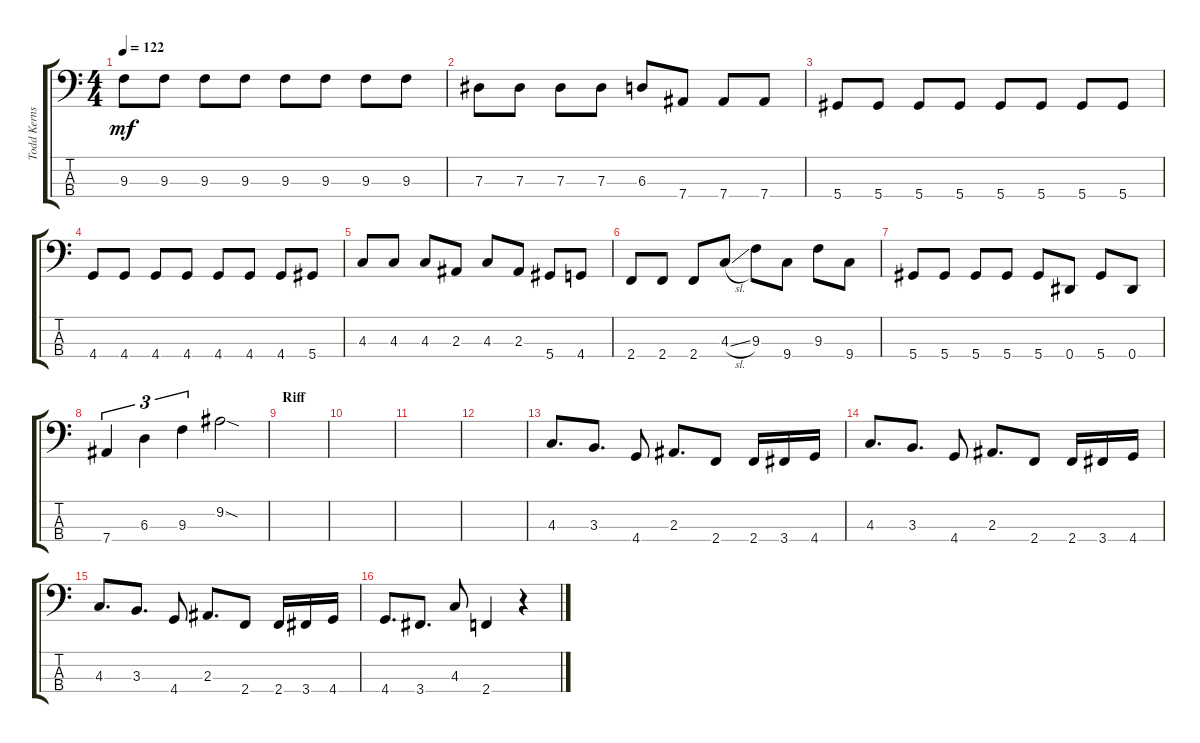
\track ("Todd Kerns" "Todd Kerns") {instrument electricbassfinger}
\staff {score tabs}
\tuning (Gb2 Db2 Ab1 Eb1) {hide}
\ts (4 4)
\tempo 122
\clef f4
\ks c
9.3.8{dy mf} 9.3.8 9.3.8 9.3.8 9.3.8 9.3.8 9.3.8 9.3.8 |
7.3.8 7.3.8 7.3.8 7.3.8 6.3.8 7.4.8 7.4.8 7.4.8 |
5.4.8 5.4.8 5.4.8 5.4.8 5.4.8 5.4.8 5.4.8 5.4.8 |
4.4.8 4.4.8 4.4.8 4.4.8 4.4.8 4.4.8 4.4.8 5.4.8 |
4.3.8 4.3.8 4.3.8 2.3.8 4.3.8 2.3.8 5.4.8 4.4.8 |
2.4.8 2.4.8 2.4.8 4.3{sl}.8 9.3.8 9.4.8 9.3.8 9.4.8 |
5.4.8 5.4.8 5.4.8 5.4.8 5.4.8 0.4.8 5.4.8 0.4.8 |
7.4.4{tu (3 2)} 6.3.4{tu (3 2)} 9.3.4{tu (3 2)} 9.2{sod}.2 |
\section ("" "Riff")
|
|
|
|
4.3.8{d} 3.3.8{d} 4.4.8 2.3.8{d} 2.4.8 2.4.16 3.4.16 4.4.16 |
4.3.8{d} 3.3.8{d} 4.4.8 2.3.8{d} 2.4.8 2.4.16 3.4.16 4.4.16 |
4.3.8{d} 3.3.8{d} 4.4.8 2.3.8{d} 2.4.8 2.4.16 3.4.16 4.4.16 |
4.4.8{d} 3.4.8{d} 4.3.8 2.4.4 r.4
